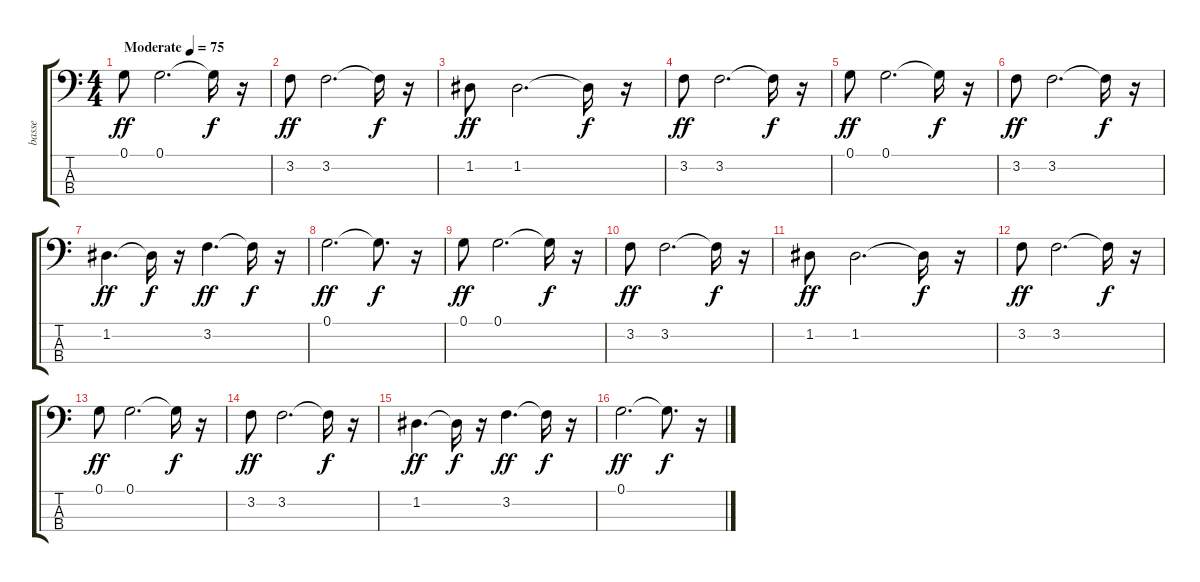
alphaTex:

\track ("basse" "basse") {instrument electricbassfinger}
\staff {score tabs}
\tuning (G2 D2 A1 E1) {hide}
\ts (4 4)
\tempo (75 "Moderate")
\clef f4
\ks c
0.1.8{dy ff instrument electricbassfinger} 0.1.2{d} 0.1{t}.16{dy f} r.16 |
3.2.8{dy ff} 3.2.2{d} 3.2{t}.16{dy f} r.16 |
1.2.8{dy ff} 1.2.2{d} 1.2{t}.16{dy f} r.16 |
3.2.8{dy ff} 3.2.2{d} 3.2{t}.16{dy f} r.16 |
0.1.8{dy ff} 0.1.2{d} 0.1{t}.16{dy f} r.16 |
3.2.8{dy ff} 3.2.2{d} 3.2{t}.16{dy f} r.16 |
1.2.4{d dy ff} 1.2{t}.16{dy f} r.16 3.2.4{d dy ff} 3.2{t}.16{dy f} r.16 |
0.1.2{d dy ff} 0.1{t}.8{d dy f} r.16 |
0.1.8{dy ff} 0.1.2{d} 0.1{t}.16{dy f} r.16 |
3.2.8{dy ff} 3.2.2{d} 3.2{t}.16{dy f} r.16 |
1.2.8{dy ff} 1.2.2{d} 1.2{t}.16{dy f} r.16 |
3.2.8{dy ff} 3.2.2{d} 3.2{t}.16{dy f} r.16 |
0.1.8{dy ff} 0.1.2{d} 0.1{t}.16{dy f} r.16 |
3.2.8{dy ff} 3.2.2{d} 3.2{t}.16{dy f} r.16 |
1.2.4{d dy ff} 1.2{t}.16{dy f} r.16 3.2.4{d dy ff} 3.2{t}.16{dy f} r.16 |
0.1.2{d dy ff} 0.1{t}.8{d dy f} r.16
